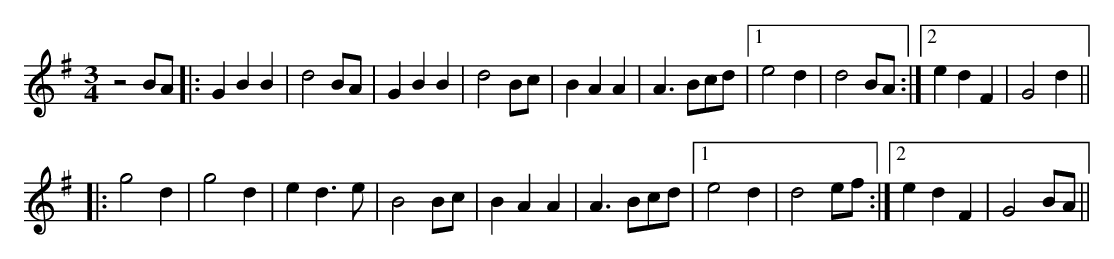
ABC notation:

X:1
M:3/4
K:G
z4 BA|:G2B2B2|d4 BA|G2B2B2|d4 Bc|B2A2A2|A3 Bcd|1 e4 d2|d4 BA:|2 e2d2F2|G4 d2||
|:g4 d2|g4 d2|e2 d3 e|B4 Bc|B2A2A2|A3 Bcd|1 e4 d2|d4 ef:|2 e2 d2 F2|G4 BA||
